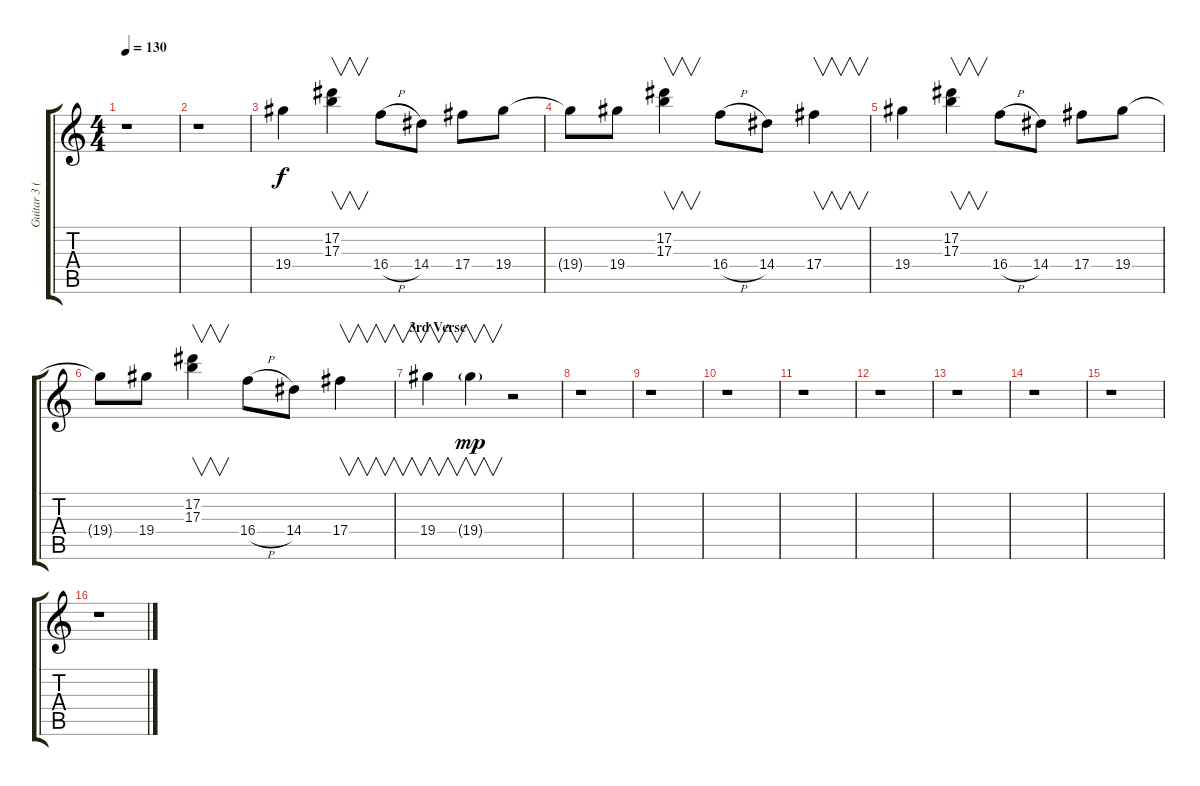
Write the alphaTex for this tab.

\track ("Guitar 3 (Slash)" "Guitar 3 (") {instrument distortionguitar}
\staff {score tabs}
\tuning (Eb4 Bb3 Gb3 Db3 Ab2 Eb2) {hide}
\ts (4 4)
\tempo 130
\clef g2
\ks c
r.1{dy f} |
r.1 |
19.4.4 (17.2 17.3).4{v} 16.4{h}.8 14.4.8 17.4.8 19.4.8 |
19.4{t}.8 19.4.8 (17.2 17.3).4{v} 16.4{h}.8 14.4.8 17.4.4{v} |
19.4.4 (17.2 17.3).4{v} 16.4{h}.8 14.4.8 17.4.8 19.4.8 |
19.4{t}.8 19.4.8 (17.2 17.3).4{v} 16.4{h}.8 14.4.8 17.4.4{v} |
\section ("" "3rd Verse")
19.4.4{v} 19.4{g}.4{v dy mp} r.2 |
r.1 |
r.1 |
r.1 |
r.1 |
r.1 |
r.1 |
r.1 |
r.1 |
r.1
